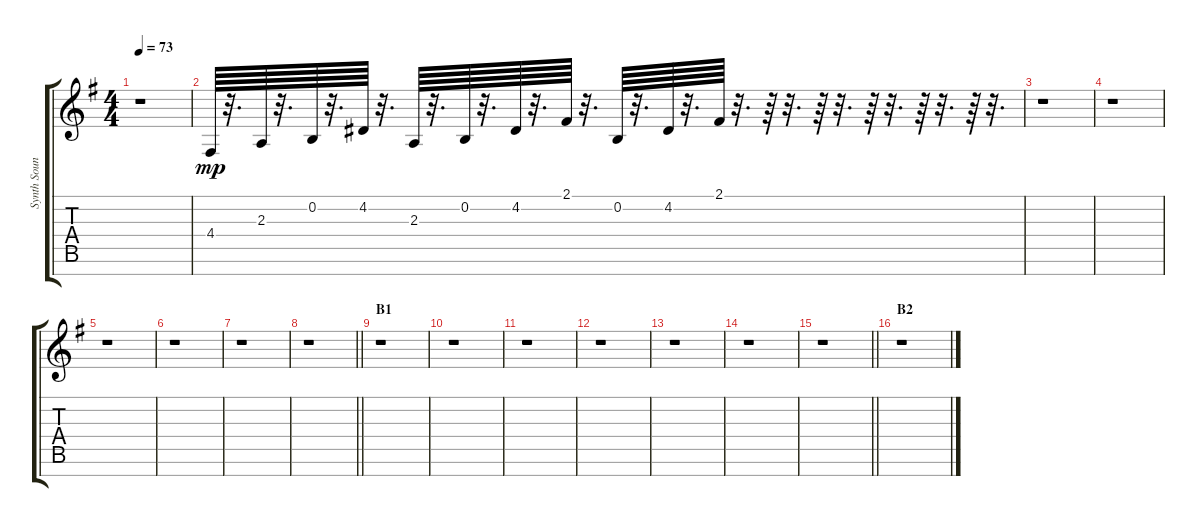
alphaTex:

\track ("Synth Sound" "Synth Soun") {instrument lead1square}
\staff {score tabs}
\tuning (E4 B3 G3 D3 A2 E2 B1) {hide}
\ts (4 4)
\tempo 73
\clef g2
\ks g
r.1{dy p} |
4.4.64{dy mp} r.32{d} 2.3.64 r.32{d} 0.2.64 r.32{d} 4.2.64 r.32{d} 2.3.64 r.32{d} 0.2.64 r.32{d} 4.2.64 r.32{d} 2.1.64 r.32{d} 0.2.64 r.32{d} 4.2.64 r.32{d} 2.1.64 r.32{d} r.64 r.32{d} r.64 r.32{d} r.64 r.32{d} r.64 r.32{d} r.64 r.32{d} |
r.1 |
r.1 |
r.1 |
r.1 |
r.1 |
\barLineRight lightlight
r.1 |
\section ("" "B1")
r.1 |
r.1 |
r.1 |
r.1 |
r.1 |
r.1 |
\barLineRight lightlight
r.1 |
\section ("" "B2")
r.1
